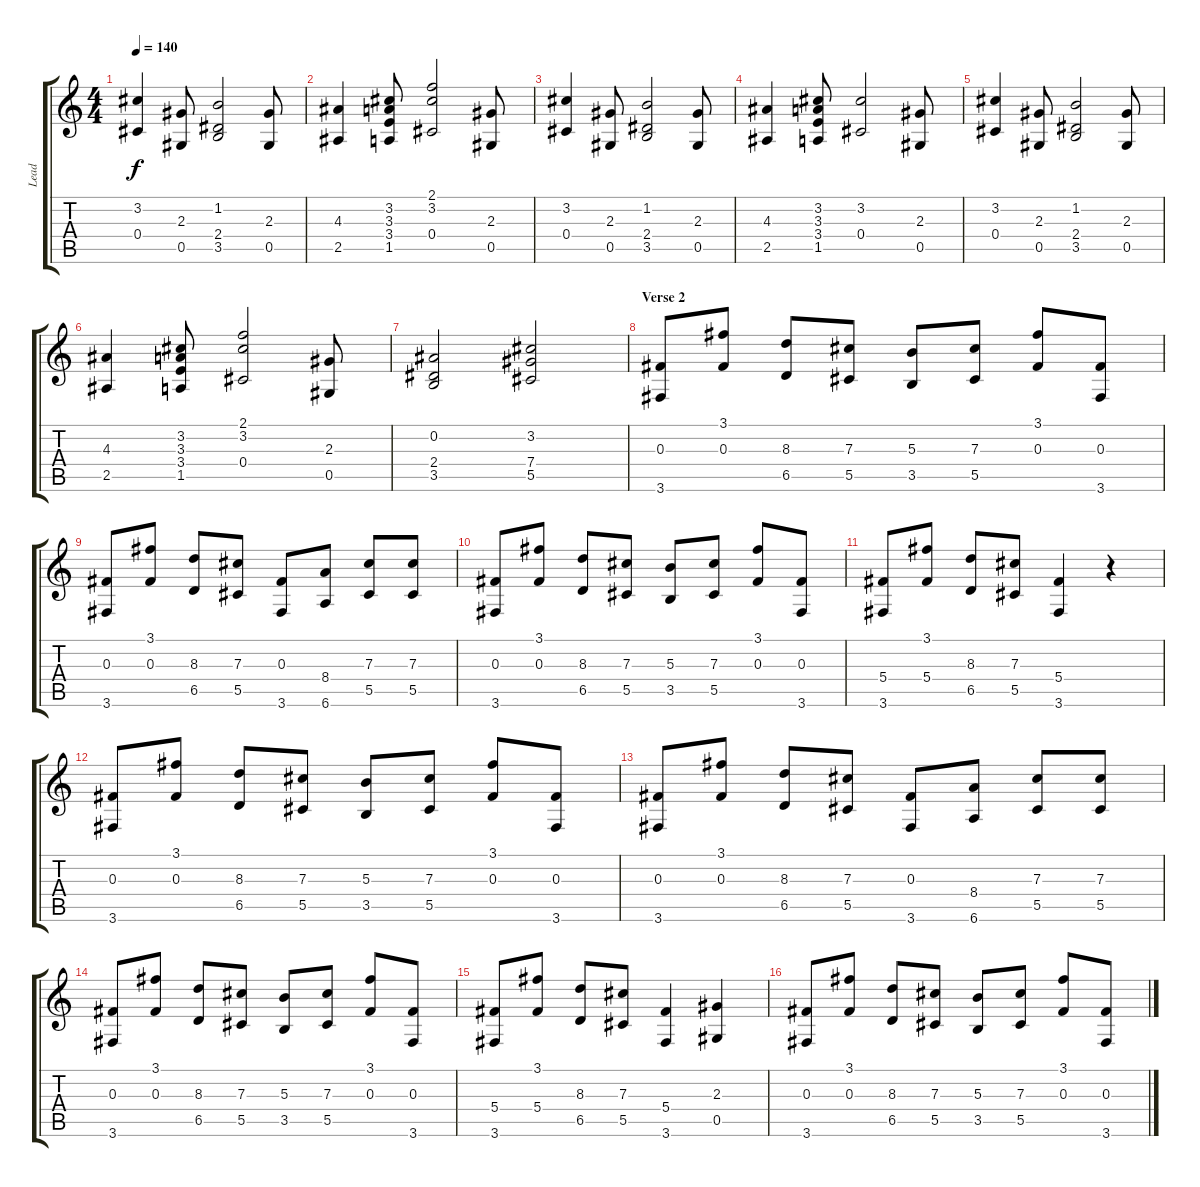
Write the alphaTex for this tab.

\track ("Lead" "Lead") {instrument distortionguitar}
\staff {score tabs}
\tuning (Eb4 Bb3 Gb3 Db3 Ab2 Eb2) {hide}
\ts (4 4)
\tempo 140
\clef g2
\ks c
(3.2 0.4).4{dy f} (2.3 0.5).8 (1.2 2.4 3.5).2 (2.3 0.5).8 |
(4.3 2.5).4 (3.2 3.3 3.4 1.5).8 (2.1 3.2 0.4).2 (2.3 0.5).8 |
(3.2 0.4).4 (2.3 0.5).8 (1.2 2.4 3.5).2 (2.3 0.5).8 |
(4.3 2.5).4 (3.2 3.3 3.4 1.5).8 (3.2 0.4).2 (2.3 0.5).8 |
(3.2 0.4).4 (2.3 0.5).8 (1.2 2.4 3.5).2 (2.3 0.5).8 |
(4.3 2.5).4 (3.2 3.3 3.4 1.5).8 (2.1 3.2 0.4).2 (2.3 0.5).8 |
(0.2 2.4 3.5).2 (3.2 7.4 5.5).2 |
\section ("" "Verse 2")
(0.3 3.6).8 (3.1 0.3).8 (8.3 6.5).8 (7.3 5.5).8 (5.3 3.5).8 (7.3 5.5).8 (3.1 0.3).8 (0.3 3.6).8 |
(0.3 3.6).8 (3.1 0.3).8 (8.3 6.5).8 (7.3 5.5).8 (0.3 3.6).8 (8.4 6.6).8 (7.3 5.5).8 (7.3 5.5).8 |
(0.3 3.6).8 (3.1 0.3).8 (8.3 6.5).8 (7.3 5.5).8 (5.3 3.5).8 (7.3 5.5).8 (3.1 0.3).8 (0.3 3.6).8 |
(5.4 3.6).8 (3.1 5.4).8 (8.3 6.5).8 (7.3 5.5).8 (5.4 3.6).4 r.4 |
(0.3 3.6).8 (3.1 0.3).8 (8.3 6.5).8 (7.3 5.5).8 (5.3 3.5).8 (7.3 5.5).8 (3.1 0.3).8 (0.3 3.6).8 |
(0.3 3.6).8 (3.1 0.3).8 (8.3 6.5).8 (7.3 5.5).8 (0.3 3.6).8 (8.4 6.6).8 (7.3 5.5).8 (7.3 5.5).8 |
(0.3 3.6).8 (3.1 0.3).8 (8.3 6.5).8 (7.3 5.5).8 (5.3 3.5).8 (7.3 5.5).8 (3.1 0.3).8 (0.3 3.6).8 |
(5.4 3.6).8 (3.1 5.4).8 (8.3 6.5).8 (7.3 5.5).8 (5.4 3.6).4 (2.3 0.5).4 |
(0.3 3.6).8 (3.1 0.3).8 (8.3 6.5).8 (7.3 5.5).8 (5.3 3.5).8 (7.3 5.5).8 (3.1 0.3).8 (0.3 3.6).8
